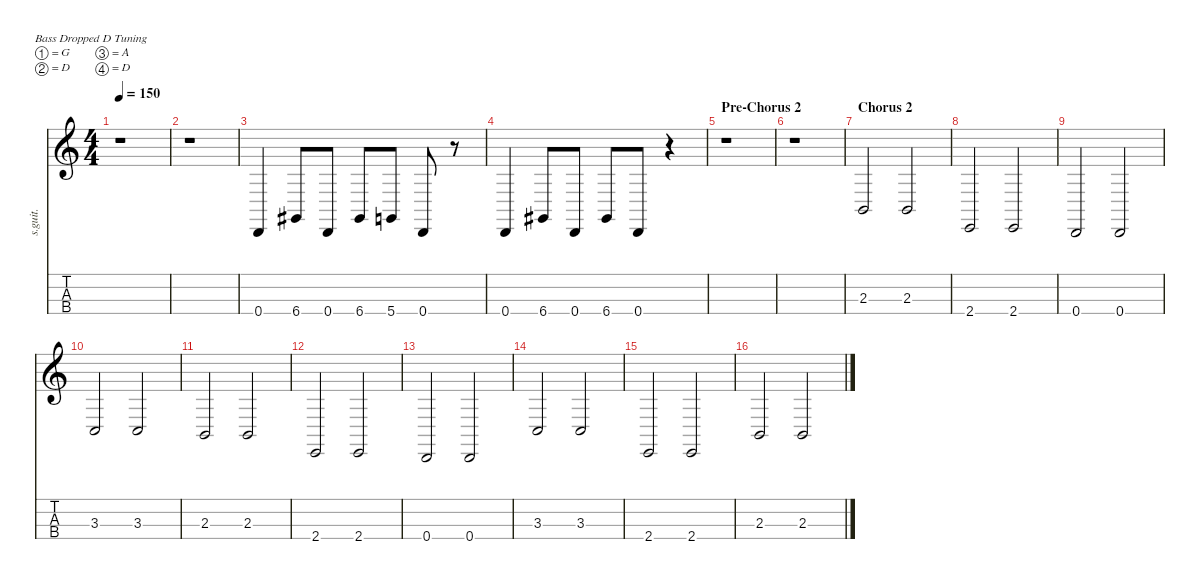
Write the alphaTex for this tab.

\defaultSystemsLayout 4
\hideDynamics
\bracketExtendMode nobrackets
\track ("Oliver Riedel " "s.guit.") {instrument electricbasspick}
\staff {score tabs}
\tuning (G2 D2 A1 D1)
\ts (4 4)
\tempo 150
\clef g2
\ks c
r.1{dy f} |
r.1 |
0.4.4{lyrics (0 "") lyrics (1 "") lyrics (2 "") lyrics (3 "") lyrics (4 "")} 6.4{acc #}.8{lyrics (0 "") lyrics (1 "") lyrics (2 "") lyrics (3 "") lyrics (4 "")} 0.4.8{lyrics (0 "") lyrics (1 "") lyrics (2 "") lyrics (3 "") lyrics (4 "")} 6.4{acc #}.8{lyrics (0 "") lyrics (1 "") lyrics (2 "") lyrics (3 "") lyrics (4 "")} 5.4.8{lyrics (0 "") lyrics (1 "") lyrics (2 "") lyrics (3 "") lyrics (4 "")} 0.4.8{lyrics (0 "") lyrics (1 "") lyrics (2 "") lyrics (3 "") lyrics (4 "")} r.8 |
0.4.4{lyrics (0 "") lyrics (1 "") lyrics (2 "") lyrics (3 "") lyrics (4 "")} 6.4{acc #}.8{lyrics (0 "") lyrics (1 "") lyrics (2 "") lyrics (3 "") lyrics (4 "")} 0.4.8{lyrics (0 "") lyrics (1 "") lyrics (2 "") lyrics (3 "") lyrics (4 "")} 6.4{acc #}.8{lyrics (0 "") lyrics (1 "") lyrics (2 "") lyrics (3 "") lyrics (4 "")} 0.4.8{lyrics (0 "") lyrics (1 "") lyrics (2 "") lyrics (3 "") lyrics (4 "")} r.4 |
\section ("" "Pre-Chorus 2")
r.1 |
r.1 |
\section ("" "Chorus 2")
2.3.2{lyrics (0 "") lyrics (1 "") lyrics (2 "") lyrics (3 "") lyrics (4 "")} 2.3.2{lyrics (0 "") lyrics (1 "") lyrics (2 "") lyrics (3 "") lyrics (4 "")} |
2.4.2{lyrics (0 "") lyrics (1 "") lyrics (2 "") lyrics (3 "") lyrics (4 "")} 2.4.2{lyrics (0 "") lyrics (1 "") lyrics (2 "") lyrics (3 "") lyrics (4 "")} |
0.4.2{lyrics (0 "") lyrics (1 "") lyrics (2 "") lyrics (3 "") lyrics (4 "")} 0.4.2{lyrics (0 "") lyrics (1 "") lyrics (2 "") lyrics (3 "") lyrics (4 "")} |
3.3.2{lyrics (0 "") lyrics (1 "") lyrics (2 "") lyrics (3 "") lyrics (4 "")} 3.3.2{lyrics (0 "") lyrics (1 "") lyrics (2 "") lyrics (3 "") lyrics (4 "")} |
2.3.2{lyrics (0 "") lyrics (1 "") lyrics (2 "") lyrics (3 "") lyrics (4 "")} 2.3.2{lyrics (0 "") lyrics (1 "") lyrics (2 "") lyrics (3 "") lyrics (4 "")} |
2.4.2{lyrics (0 "") lyrics (1 "") lyrics (2 "") lyrics (3 "") lyrics (4 "")} 2.4.2{lyrics (0 "") lyrics (1 "") lyrics (2 "") lyrics (3 "") lyrics (4 "")} |
0.4.2{lyrics (0 "") lyrics (1 "") lyrics (2 "") lyrics (3 "") lyrics (4 "")} 0.4.2{lyrics (0 "") lyrics (1 "") lyrics (2 "") lyrics (3 "") lyrics (4 "")} |
3.3.2{lyrics (0 "") lyrics (1 "") lyrics (2 "") lyrics (3 "") lyrics (4 "")} 3.3.2{lyrics (0 "") lyrics (1 "") lyrics (2 "") lyrics (3 "") lyrics (4 "")} |
2.4.2{lyrics (0 "") lyrics (1 "") lyrics (2 "") lyrics (3 "") lyrics (4 "")} 2.4.2{lyrics (0 "") lyrics (1 "") lyrics (2 "") lyrics (3 "") lyrics (4 "")} |
2.3.2{lyrics (0 "") lyrics (1 "") lyrics (2 "") lyrics (3 "") lyrics (4 "")} 2.3.2{lyrics (0 "") lyrics (1 "") lyrics (2 "") lyrics (3 "") lyrics (4 "")}
